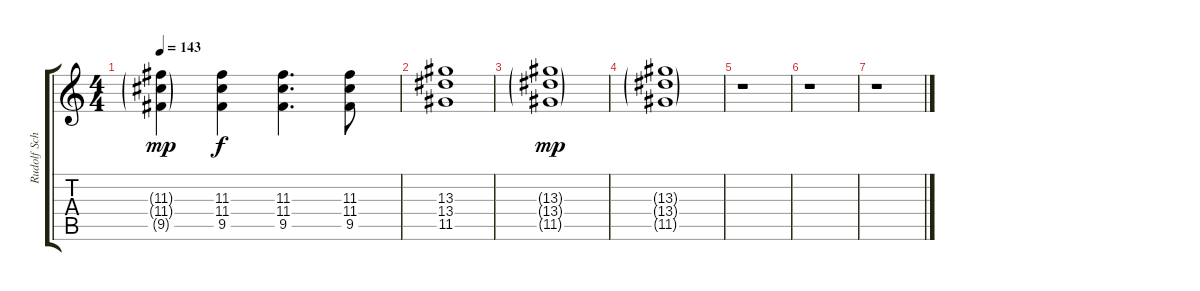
\track ("Rudolf Scheneker" "Rudolf Sch") {instrument electricguitarclean}
\staff {score tabs}
\tuning (E4 B3 G3 D3 A2 E2) {hide}
\ts (4 4)
\tempo 143
\clef g2
\ks c
(11.3{g} 11.4{g} 9.5{g}).4{dy mp} (11.3 11.4 9.5).4{dy f} (11.3 11.4 9.5).4{d} (11.3 11.4 9.5).8 |
(13.3 13.4 11.5).1 |
(13.3{g} 13.4{g} 11.5{g}).1{dy mp} |
(13.3{g} 13.4{g} 11.5{g}).1 |
r.1 |
r.1 |
r.1
